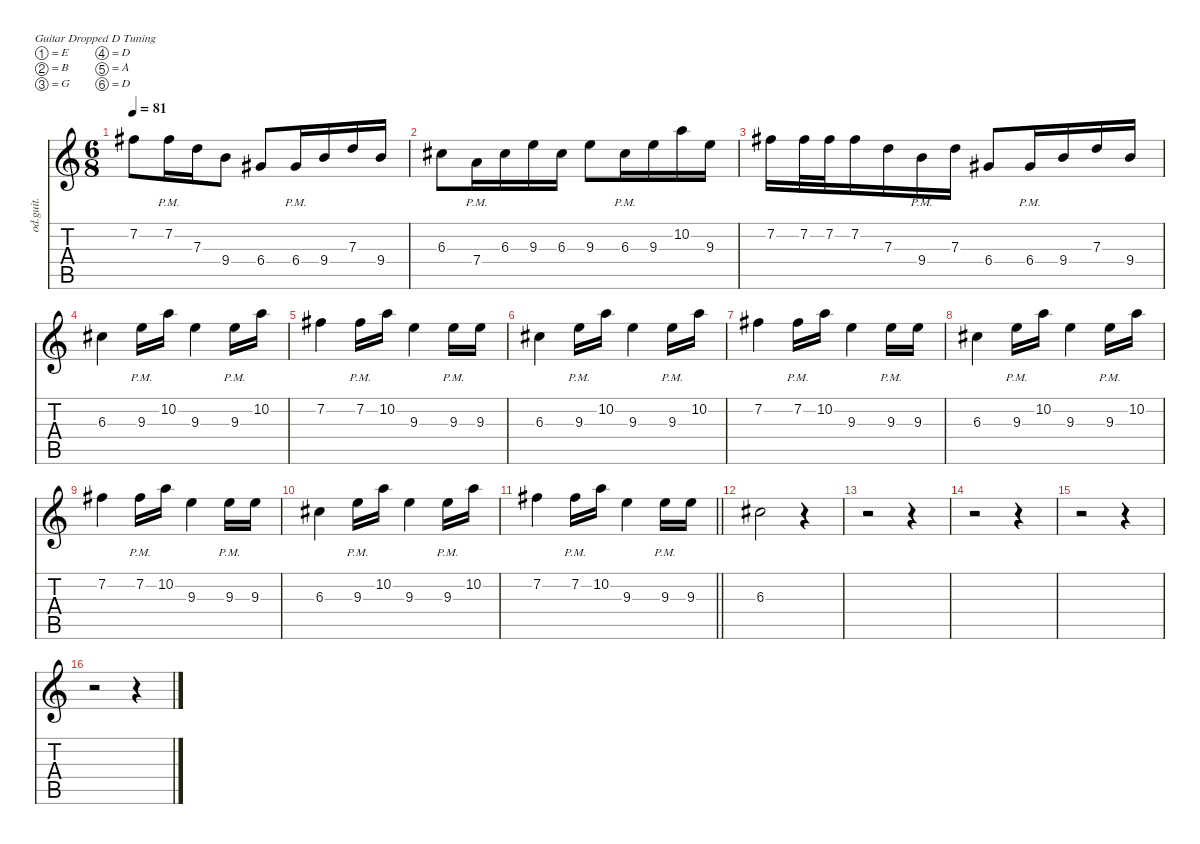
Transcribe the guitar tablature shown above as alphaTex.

\defaultSystemsLayout 4
\hideDynamics
\bracketExtendMode nobrackets
\otherSystemsTrackNameOrientation horizontal
\track ("Overdriven Guitar II" "od.guit.") {instrument overdrivenguitar}
\staff {score tabs}
\tuning (E4 B3 G3 D3 A2 D2)
\ts (6 8)
\tempo 81
\clef g2
\ks c
7.2{acc #}.8{dy f beam Down} 7.2{pm acc #}.16{beam Down} 7.3.16{beam Down} 9.4.8{beam Down} 6.4{acc #}.8{beam Up} 6.4{pm acc #}.16{beam Up} 9.4.16{beam Up} 7.3.16{beam Up} 9.4.16{beam Up} |
6.3{acc #}.8{beam Down} 7.4{pm}.16{beam Down} 6.3{acc #}.16{beam Down} 9.3.16{beam Down} 6.3{acc #}.16{beam Down} 9.3.8{beam Down} 6.3{pm acc #}.16{beam Down} 9.3.16{beam Down} 10.2.16{beam Down} 9.3.16{beam Down} |
7.2{acc #}.16{beam Down} 7.2{acc #}.32{beam Down} 7.2{acc #}.32{beam Down} 7.2{acc #}.16{beam Down} 7.3.16{beam Down} 9.4{pm}.16{beam Down} 7.3.16{beam Down} 6.4{acc #}.8{beam Up} 6.4{pm acc #}.16{beam Up} 9.4.16{beam Up} 7.3.16{beam Up} 9.4.16{beam Up} |
6.3{acc #}.4{beam Down} 9.3{pm}.16{beam Down} 10.2.16{beam Down} 9.3.4{beam Down} 9.3{pm}.16{beam Down} 10.2.16{beam Down} |
7.2{acc #}.4{beam Down} 7.2{pm acc #}.16{beam Down} 10.2.16{beam Down} 9.3.4{beam Down} 9.3{pm}.16{beam Down} 9.3.16{beam Down} |
6.3{acc #}.4{beam Down} 9.3{pm}.16{beam Down} 10.2.16{beam Down} 9.3.4{beam Down} 9.3{pm}.16{beam Down} 10.2.16{beam Down} |
7.2{acc #}.4{beam Down} 7.2{pm acc #}.16{beam Down} 10.2.16{beam Down} 9.3.4{beam Down} 9.3{pm}.16{beam Down} 9.3.16{beam Down} |
6.3{acc #}.4{beam Down} 9.3{pm}.16{beam Down} 10.2.16{beam Down} 9.3.4{beam Down} 9.3{pm}.16{beam Down} 10.2.16{beam Down} |
7.2{acc #}.4{beam Down} 7.2{pm acc #}.16{beam Down} 10.2.16{beam Down} 9.3.4{beam Down} 9.3{pm}.16{beam Down} 9.3.16{beam Down} |
6.3{acc #}.4{beam Down} 9.3{pm}.16{beam Down} 10.2.16{beam Down} 9.3.4{beam Down} 9.3{pm}.16{beam Down} 10.2.16{beam Down} |
\barLineRight lightlight
7.2{acc #}.4{beam Down} 7.2{pm acc #}.16{beam Down} 10.2.16{beam Down} 9.3.4{beam Down} 9.3{pm}.16{beam Down} 9.3.16{beam Down} |
6.3{acc #}.2{beam Down} r.4{beam Down} |
r.2{beam Down} r.4{beam Down} |
r.2{beam Down} r.4{beam Down} |
r.2{beam Down} r.4{beam Down} |
r.2{beam Down} r.4{beam Down}
